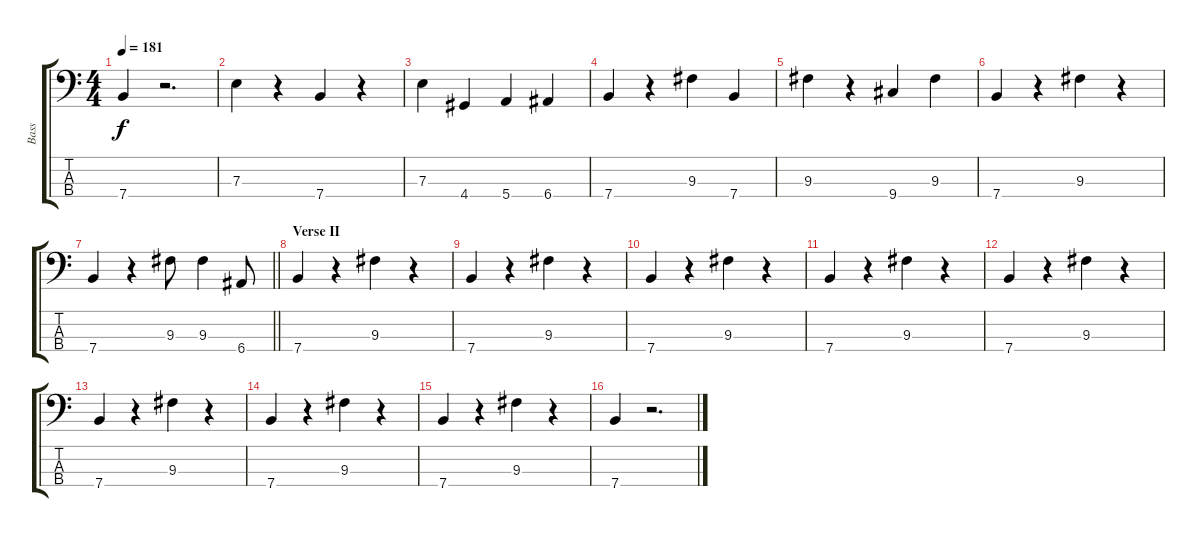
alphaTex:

\track ("Bass" "Bass") {instrument electricbassfinger}
\staff {score tabs}
\tuning (G2 D2 A1 E1) {hide}
\ts (4 4)
\tempo 181
\clef f4
\ks c
7.4.4{dy f} r.2{d} |
7.3.4 r.4 7.4.4 r.4 |
7.3.4 4.4.4 5.4.4 6.4.4 |
7.4.4 r.4 9.3.4 7.4.4 |
9.3.4 r.4 9.4.4 9.3.4 |
7.4.4 r.4 9.3.4 r.4 |
\barLineRight lightlight
7.4.4 r.4 9.3.8 9.3.4 6.4.8 |
\section ("" "Verse II")
7.4.4 r.4 9.3.4 r.4 |
7.4.4 r.4 9.3.4 r.4 |
7.4.4 r.4 9.3.4 r.4 |
7.4.4 r.4 9.3.4 r.4 |
7.4.4 r.4 9.3.4 r.4 |
7.4.4 r.4 9.3.4 r.4 |
7.4.4 r.4 9.3.4 r.4 |
7.4.4 r.4 9.3.4 r.4 |
7.4.4 r.2{d}
